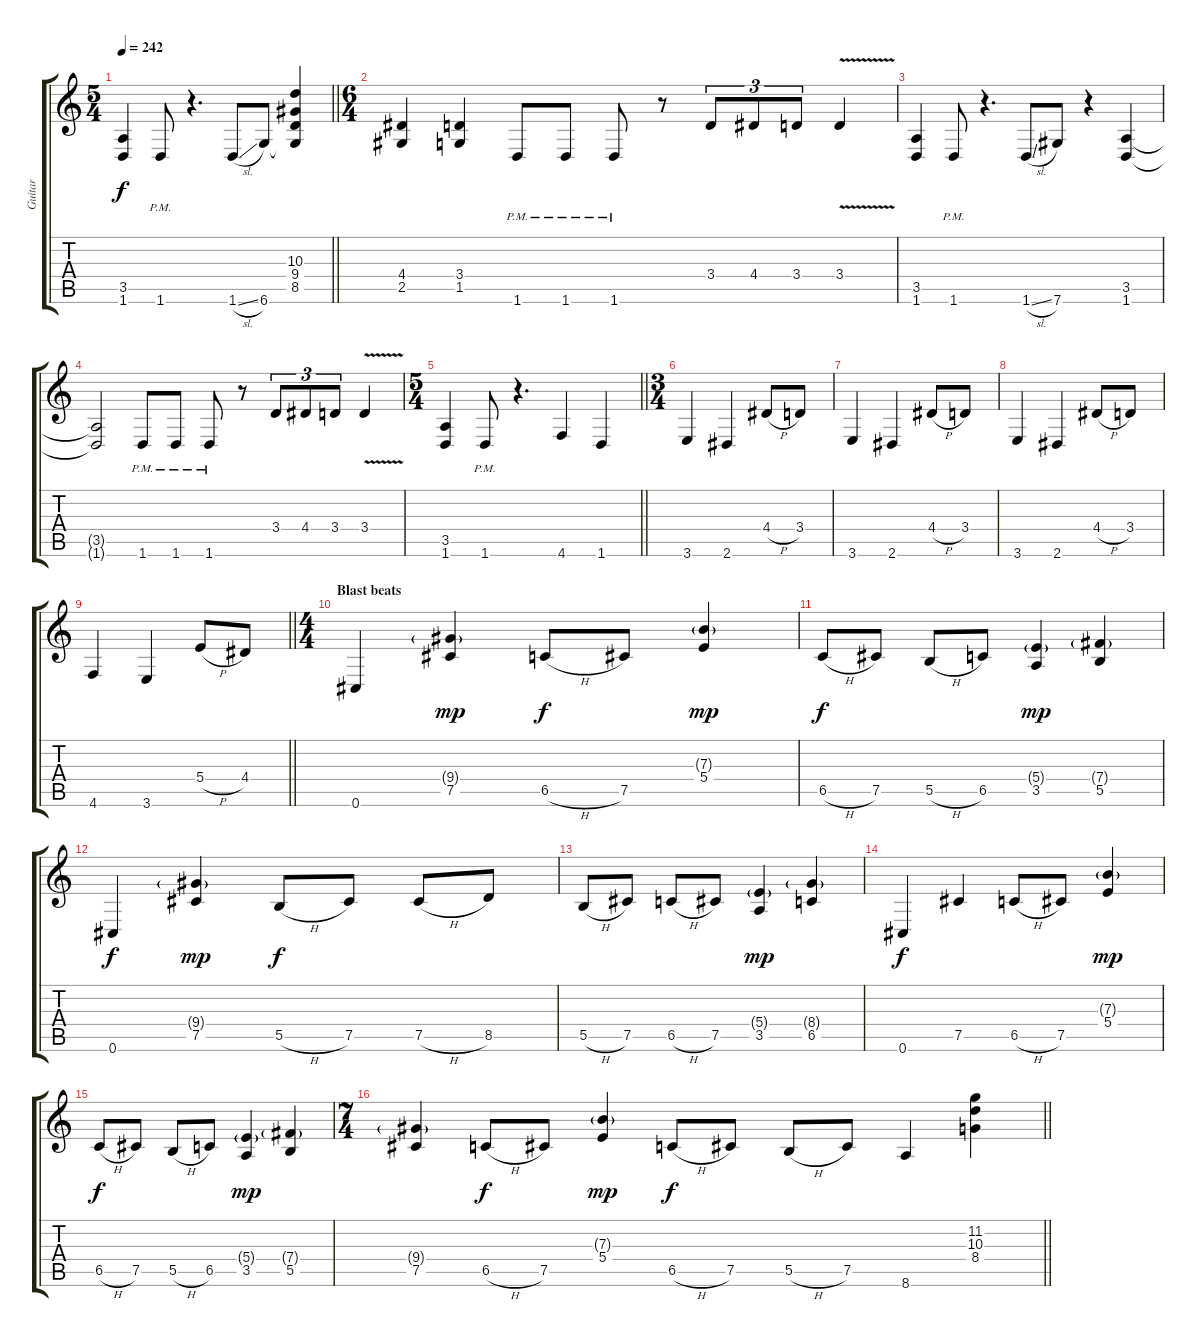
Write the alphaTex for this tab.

\track ("Guitar" "Guitar") {instrument distortionguitar}
\staff {score tabs}
\tuning (Db4 Ab3 E3 B2 Gb2 Db2) {hide}
\ts (5 4)
\tempo 242
\clef g2
\barLineRight lightlight
\ks c
(3.5 1.6).4{dy f} 1.6{pm}.8 r.4{d} 1.6{sl}.8 6.6.8 (10.3 9.4 8.5 6.6{t}).4 |
\ts (6 4)
(4.4 2.5).4 (3.4 1.5).4 1.6{pm}.8 1.6{pm}.8 1.6{pm}.8 r.8 3.4.8{tu (3 2)} 4.4.8{tu (3 2)} 3.4.8{tu (3 2)} 3.4{v}.4 |
(3.5 1.6).4 1.6{pm}.8 r.4{d} 1.6{sl}.8 7.6.8 r.4 (3.5 1.6).4 |
(3.5{t} 1.6{t}).2 1.6{pm}.8 1.6{pm}.8 1.6{pm}.8 r.8 3.4.8{tu (3 2)} 4.4.8{tu (3 2)} 3.4.8{tu (3 2)} 3.4{v}.4 |
\ts (5 4)
\barLineRight lightlight
(3.5 1.6).4 1.6{pm}.8 r.4{d} 4.6.4 1.6.4 |
\ts (3 4)
3.6.4 2.6.4 4.4{h}.8 3.4.8 |
3.6.4 2.6.4 4.4{h}.8 3.4.8 |
3.6.4 2.6.4 4.4{h}.8 3.4.8 |
\barLineRight lightlight
4.6.4 3.6.4 5.4{h}.8 4.4.8 |
\ts (4 4)
\section ("" "Blast beats")
0.6.4 (9.4{g} 7.5).4{dy mp} 6.5{h}.8{dy f} 7.5.8 (7.3{g} 5.4).4{dy mp} |
6.5{h}.8{dy f} 7.5.8 5.5{h}.8 6.5.8 (5.4{g} 3.5).4{dy mp} (7.4{g} 5.5).4 |
0.6.4{dy f} (9.4{g} 7.5).4{dy mp} 5.5{h}.8{dy f} 7.5.8 7.5{h}.8 8.5.8 |
5.5{h}.8 7.5.8 6.5{h}.8 7.5.8 (5.4{g} 3.5).4{dy mp} (8.4{g} 6.5).4 |
0.6.4{dy f} 7.5.4 6.5{h}.8 7.5.8 (7.3{g} 5.4).4{dy mp} |
6.5{h}.8{dy f} 7.5.8 5.5{h}.8 6.5.8 (5.4{g} 3.5).4{dy mp} (7.4{g} 5.5).4 |
\ts (7 4)
\barLineRight lightlight
(9.4{g} 7.5).4 6.5{h}.8{dy f} 7.5.8 (7.3{g} 5.4).4{dy mp} 6.5{h}.8{dy f} 7.5.8 5.5{h}.8 7.5.8 8.6.4 (11.2 10.3 8.4).4
